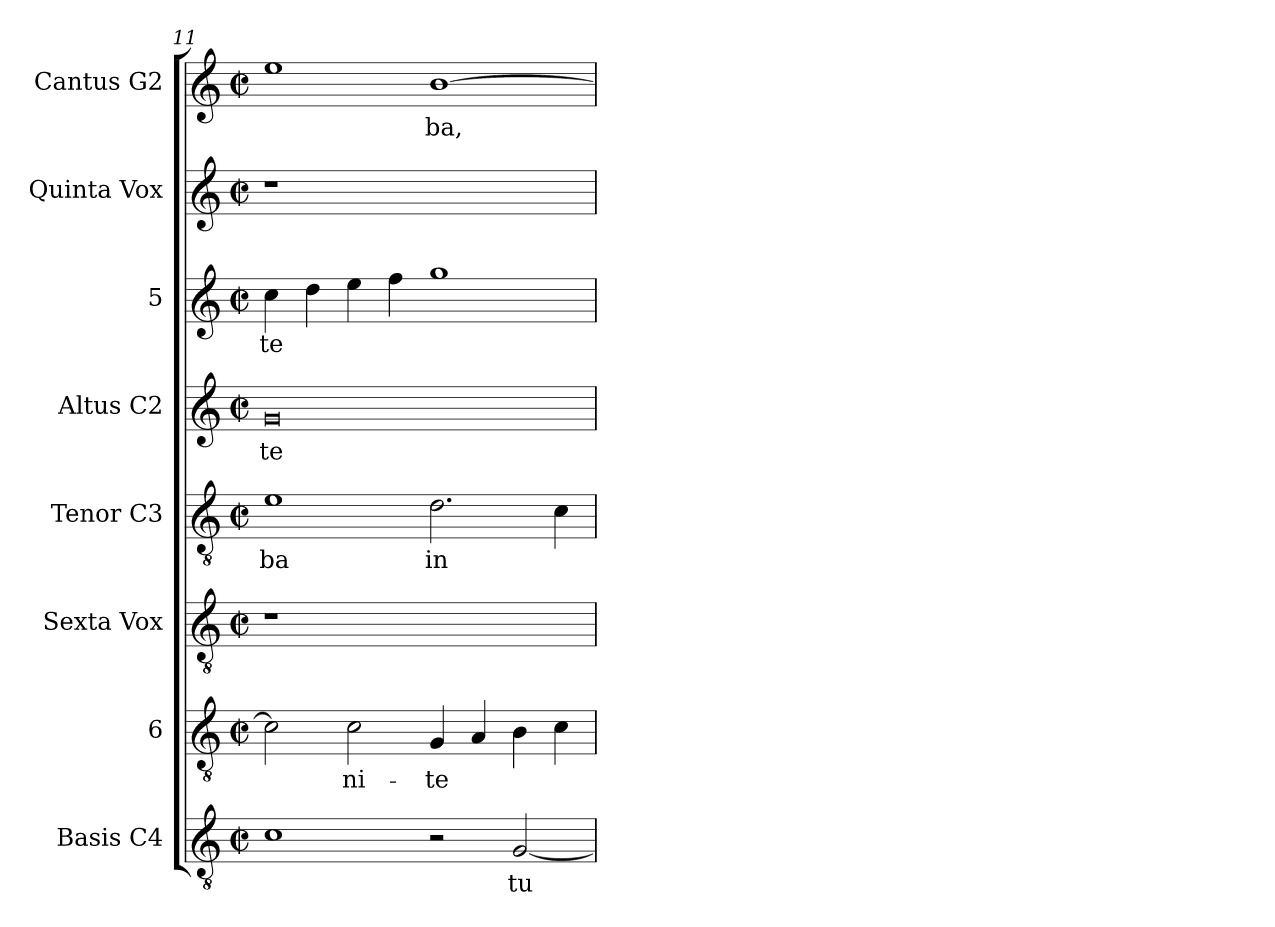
**kern	**text	**kern	**text	**kern	**kern	**text	**kern	**text	**kern	**text	**kern	**kern	**text
*part8	*part8	*part7	*part7	*part6	*part5	*part5	*part4	*part4	*part3	*part3	*part2	*part1	*part1
*staff8	*staff8	*staff7	*staff7	*staff6	*staff5	*staff5	*staff4	*staff4	*staff3	*staff3	*staff2	*staff1	*staff1
*I"Basis  C4	*	*I"6	*	*I"Sexta  Vox	*I"Tenor  C3	*	*I"Altus  C2	*	*I"5	*	*I"Quinta  Vox	*I"Cantus  G2	*
*I'B	*	*	*	*	*I'T	*	*I'A	*	*	*	*	*I'C	*
!!LO:PB:g=z
*clefGv2	*	*clefGv2	*	*clefGv2	*clefGv2	*	*clefG2	*	*clefG2	*	*clefG2	*clefG2	*
*k[]	*	*k[]	*	*k[]	*k[]	*	*k[]	*	*k[]	*	*k[]	*k[]	*
*C:	*	*C:	*	*C:	*C:	*	*C:	*	*C:	*	*C:	*C:	*
*M2/2	*	*M2/2	*	*M2/2	*M2/2	*	*M2/2	*	*M2/2	*	*M2/2	*M2/2	*
*met(c|)	*	*met(c|)	*	*met(c|)	*met(c|)	*	*met(c|)	*	*met(c|)	*	*met(c|)	*met(c|)	*
=11	=11	=11	=11	=11	=11	=11	=11	=11	=11	=11	=11	=11	=11
!	!LO:LY:b:cj	!	!LO:LY:b:cj	!	!	!LO:LY:b:cj	!	!LO:LY:b:cj	!	!LO:LY:b:cj	!	!	!LO:LY:b:cj
1c	.	2c\]	--	1r	1e	-ba	0g	-te	4cc\	-te	1r	1ee	--
!	!	!	!	!	!	!	!	!	!	!LO:LY:b:cj	!	!	!
.	.	.	.	.	.	.	.	.	4dd\	.	.	.	.
!	!	!	!LO:LY:b:cj	!	!	!	!	!	!	!LO:LY:b:cj	!	!	!
.	.	2c\	-ni-	.	.	.	.	.	4ee\	.	.	.	.
!	!	!	!	!	!	!	!	!	!	!LO:LY:b:cj	!	!	!
.	.	.	.	.	.	.	.	.	4ff\	.	.	.	.
!	!	!	!LO:LY:b:cj	!	!	!LO:LY:b:cj	!	!	!	!LO:LY:b:cj	!	!	!LO:LY:b:cj
2r	.	4G/	-te	1ryy	2.d\	in	.	.	1gg	.	1ryy	[>1b	-ba,
!	!	!	!LO:LY:b:cj	!	!	!	!	!	!	!	!	!	!
.	.	4A/	.	.	.	.	.	.	.	.	.	.	.
!	!LO:LY:b:cj	!	!LO:LY:b:cj	!	!	!	!	!	!	!	!	!	!
[<2G/	tu-	4B\	.	.	.	.	.	.	.	.	.	.	.
!	!	!	!LO:LY:b:cj	!	!	!LO:LY:b:cj	!	!	!	!	!	!	!
.	.	4c\	.	.	4c\	.	.	.	.	.	.	.	.
=	=	=	=	=	=	=	=	=	=	=	=	=	=
*-	*-	*-	*-	*-	*-	*-	*-	*-	*-	*-	*-	*-	*-
